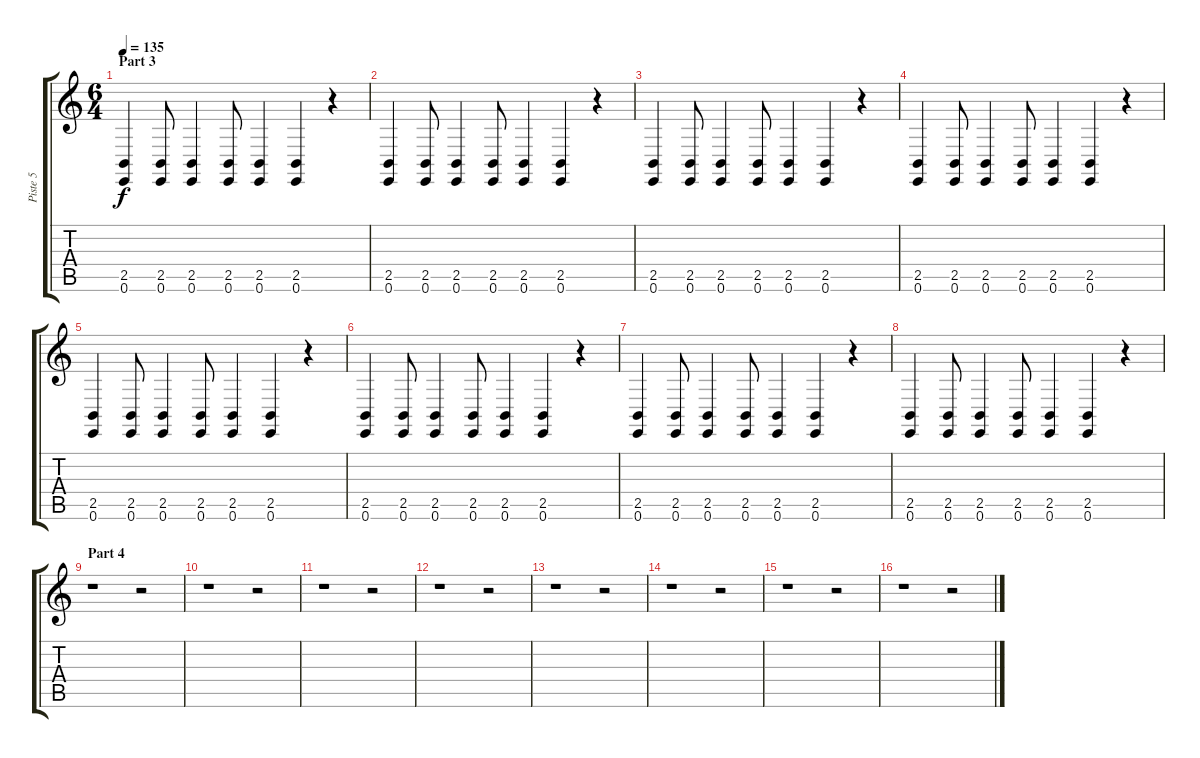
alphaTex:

\track ("Piste 5" "Piste 5") {instrument timpani}
\staff {score tabs}
\tuning (E4 B3 G3 D3 A2 E2) {hide}
\ts (6 4)
\section ("" "Part 3")
\tempo 135
\clef g2
\ks c
(2.5 0.6).4{dy f} (2.5 0.6).8 (2.5 0.6).4 (2.5 0.6).8 (2.5 0.6).4 (2.5 0.6).4 r.4 |
(2.5 0.6).4 (2.5 0.6).8 (2.5 0.6).4 (2.5 0.6).8 (2.5 0.6).4 (2.5 0.6).4 r.4 |
(2.5 0.6).4 (2.5 0.6).8 (2.5 0.6).4 (2.5 0.6).8 (2.5 0.6).4 (2.5 0.6).4 r.4 |
(2.5 0.6).4 (2.5 0.6).8 (2.5 0.6).4 (2.5 0.6).8 (2.5 0.6).4 (2.5 0.6).4 r.4 |
(2.5 0.6).4 (2.5 0.6).8 (2.5 0.6).4 (2.5 0.6).8 (2.5 0.6).4 (2.5 0.6).4 r.4 |
(2.5 0.6).4 (2.5 0.6).8 (2.5 0.6).4 (2.5 0.6).8 (2.5 0.6).4 (2.5 0.6).4 r.4 |
(2.5 0.6).4 (2.5 0.6).8 (2.5 0.6).4 (2.5 0.6).8 (2.5 0.6).4 (2.5 0.6).4 r.4 |
(2.5 0.6).4 (2.5 0.6).8 (2.5 0.6).4 (2.5 0.6).8 (2.5 0.6).4 (2.5 0.6).4 r.4 |
\section ("" "Part 4")
r.1 r.2 |
r.1 r.2 |
r.1 r.2 |
r.1 r.2 |
r.1 r.2 |
r.1 r.2 |
r.1 r.2 |
r.1 r.2
